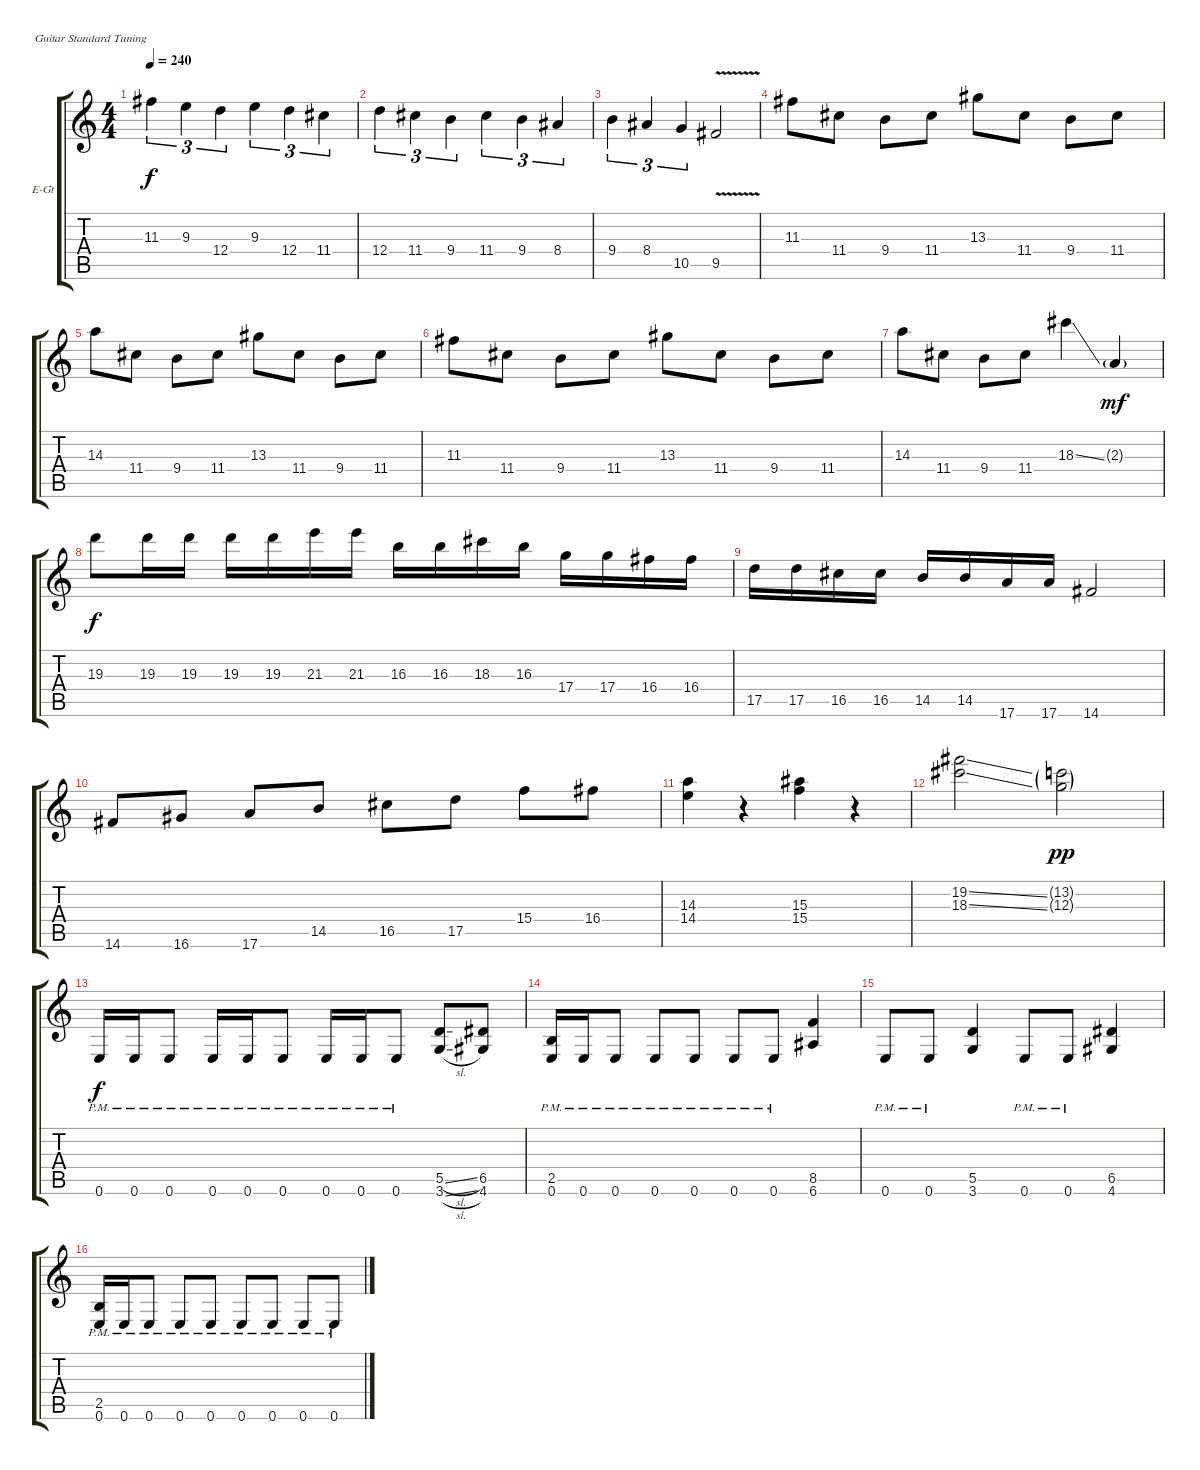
\bracketExtendMode groupsimilarinstruments
\firstSystemTrackNameOrientation horizontal
\otherSystemsTrackNameOrientation horizontal
\track ("Äîðîæêà 4" "E-Gt") {instrument distortionguitar}
\staff {score tabs}
\tuning (E4 B3 G3 D3 A2 E2)
\ts (4 4)
\tempo 240
\clef g2
\ks c
11.3.4{tu (3 2) dy f} 9.3.4{tu (3 2)} 12.4.4{tu (3 2)} 9.3.4{tu (3 2)} 12.4.4{tu (3 2)} 11.4.4{tu (3 2)} |
12.4.4{tu (3 2)} 11.4.4{tu (3 2)} 9.4.4{tu (3 2)} 11.4.4{tu (3 2)} 9.4.4{tu (3 2)} 8.4.4{tu (3 2)} |
9.4.4{tu (3 2)} 8.4.4{tu (3 2)} 10.5.4{tu (3 2)} 9.5{v}.2 |
11.3.8 11.4.8 9.4.8 11.4.8 13.3.8 11.4.8 9.4.8 11.4.8 |
14.3.8 11.4.8 9.4.8 11.4.8 13.3.8 11.4.8 9.4.8 11.4.8 |
11.3.8 11.4.8 9.4.8 11.4.8 13.3.8 11.4.8 9.4.8 11.4.8 |
14.3.8 11.4.8 9.4.8 11.4.8 18.3{ss}.4 2.3{g}.4{dy mf} |
19.3.8{dy f} 19.3.16 19.3.16 19.3.16 19.3.16 21.3.16 21.3.16 16.3.16 16.3.16 18.3.16 16.3.16 17.4.16 17.4.16 16.4.16 16.4.16 |
17.5.16 17.5.16 16.5.16 16.5.16 14.5.16 14.5.16 17.6.16 17.6.16 14.6.2 |
14.6.8 16.6.8 17.6.8 14.5.8 16.5.8 17.5.8 15.4.8 16.4.8 |
(14.3 14.4).4 r.4 (15.3 15.4).4 r.4 |
(19.2{ss} 18.3{ss}).2 (13.2{g} 12.3{g}).2{dy pp} |
0.6{pm}.16{dy f} 0.6{pm}.16 0.6{pm}.8 0.6{pm}.16 0.6{pm}.16 0.6{pm}.8 0.6{pm}.16 0.6{pm}.16 0.6{pm}.8 (5.5{sl} 3.6{sl}).8 (6.5 4.6).8 |
(2.5{pm} 0.6{pm}).16 0.6{pm}.16 0.6{pm}.8 0.6{pm}.8 0.6{pm}.8 0.6{pm}.8 0.6{pm}.8 (8.5 6.6).4 |
0.6{pm}.8 0.6{pm}.8 (5.5 3.6).4 0.6{pm}.8 0.6{pm}.8 (6.5 4.6).4 |
(2.5{pm} 0.6{pm}).16 0.6{pm}.16 0.6{pm}.8 0.6{pm}.8 0.6{pm}.8 0.6{pm}.8 0.6{pm}.8 0.6{pm}.8 0.6{pm}.8
